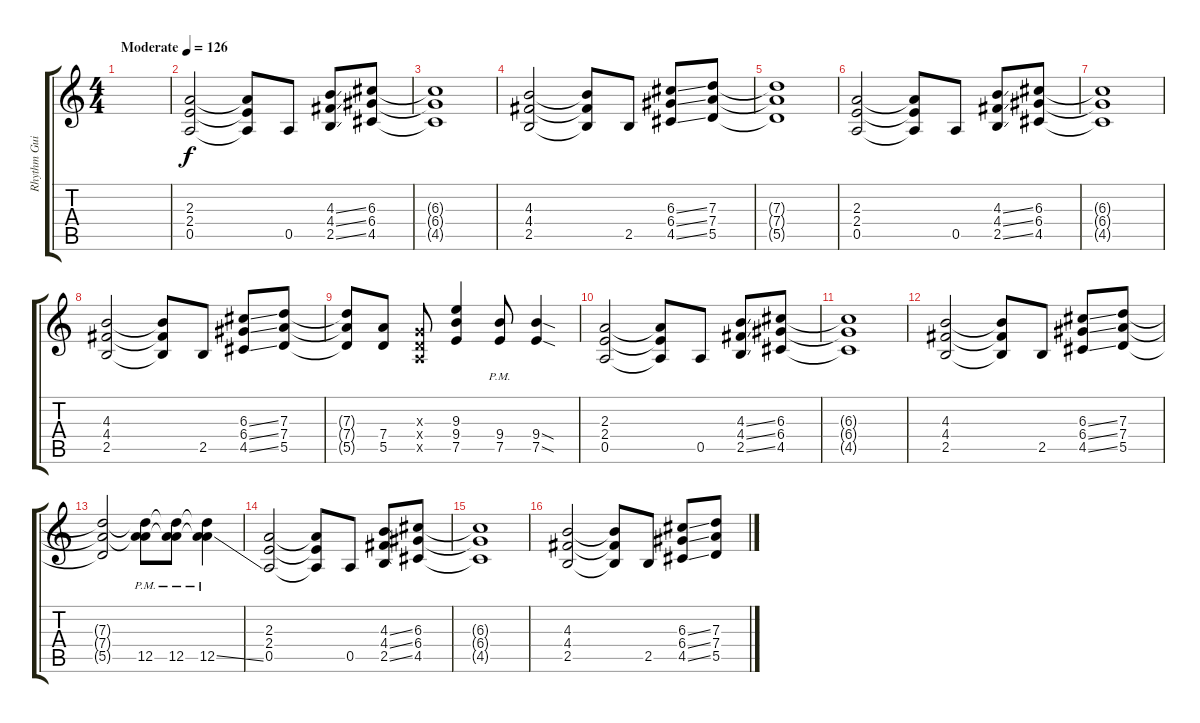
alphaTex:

\track ("Rhythm Guitar" "Rhythm Gui") {instrument distortionguitar}
\staff {score tabs}
\tuning (E4 B3 G3 D3 A2 E2) {hide}
\ts (4 4)
\tempo (126 "Moderate")
\clef g2
\ks c
|
(2.3 2.4 0.5).2 (2.3{t} 2.4{t} 0.5{t}).8 0.5.8 (4.3{ss} 4.4{ss} 2.5{ss}).8 (6.3 6.4 4.5).8 |
(6.3{t} 6.4{t} 4.5{t}).1 |
(4.3 4.4 2.5).2 (4.3{t} 4.4{t} 2.5{t}).8 2.5.8 (6.3{ss} 6.4{ss} 4.5{ss}).8 (7.3 7.4 5.5).8 |
(7.3{t} 7.4{t} 5.5{t}).1 |
(2.3 2.4 0.5).2 (2.3{t} 2.4{t} 0.5{t}).8 0.5.8 (4.3{ss} 4.4{ss} 2.5{ss}).8 (6.3 6.4 4.5).8 |
(6.3{t} 6.4{t} 4.5{t}).1 |
(4.3 4.4 2.5).2 (4.3{t} 4.4{t} 2.5{t}).8 2.5.8 (6.3{ss} 6.4{ss} 4.5{ss}).8 (7.3 7.4 5.5).8 |
(7.3{t} 7.4{t} 5.5{t}).8 (7.4 5.5).8 (0.3{x} 0.4{x} 0.5{x}).8 (9.3 9.4 7.5).4 (9.4{pm} 7.5{pm}).8 (9.4{sod} 7.5{sod}).4 |
(2.3 2.4 0.5).2 (2.3{t} 2.4{t} 0.5{t}).8 0.5.8 (4.3{ss} 4.4{ss} 2.5{ss}).8 (6.3 6.4 4.5).8 |
(6.3{t} 6.4{t} 4.5{t}).1 |
(4.3 4.4 2.5).2 (4.3{t} 4.4{t} 2.5{t}).8 2.5.8 (6.3{ss} 6.4{ss} 4.5{ss}).8 (7.3 7.4 5.5).8 |
(7.3{t} 7.4{t} 5.5{t}).2 (7.3{t} 7.4{t} 12.5{pm}).8 (7.3{t} 7.4{t} 12.5{pm}).8 (7.3{t} 7.4{t} 12.5{ss pm}).4 |
(2.3 2.4 0.5).2 (2.3{t} 2.4{t} 0.5{t}).8 0.5.8 (4.3{ss} 4.4{ss} 2.5{ss}).8 (6.3 6.4 4.5).8 |
(6.3{t} 6.4{t} 4.5{t}).1 |
(4.3 4.4 2.5).2 (4.3{t} 4.4{t} 2.5{t}).8 2.5.8 (6.3{ss} 6.4{ss} 4.5{ss}).8 (7.3 7.4 5.5).8
